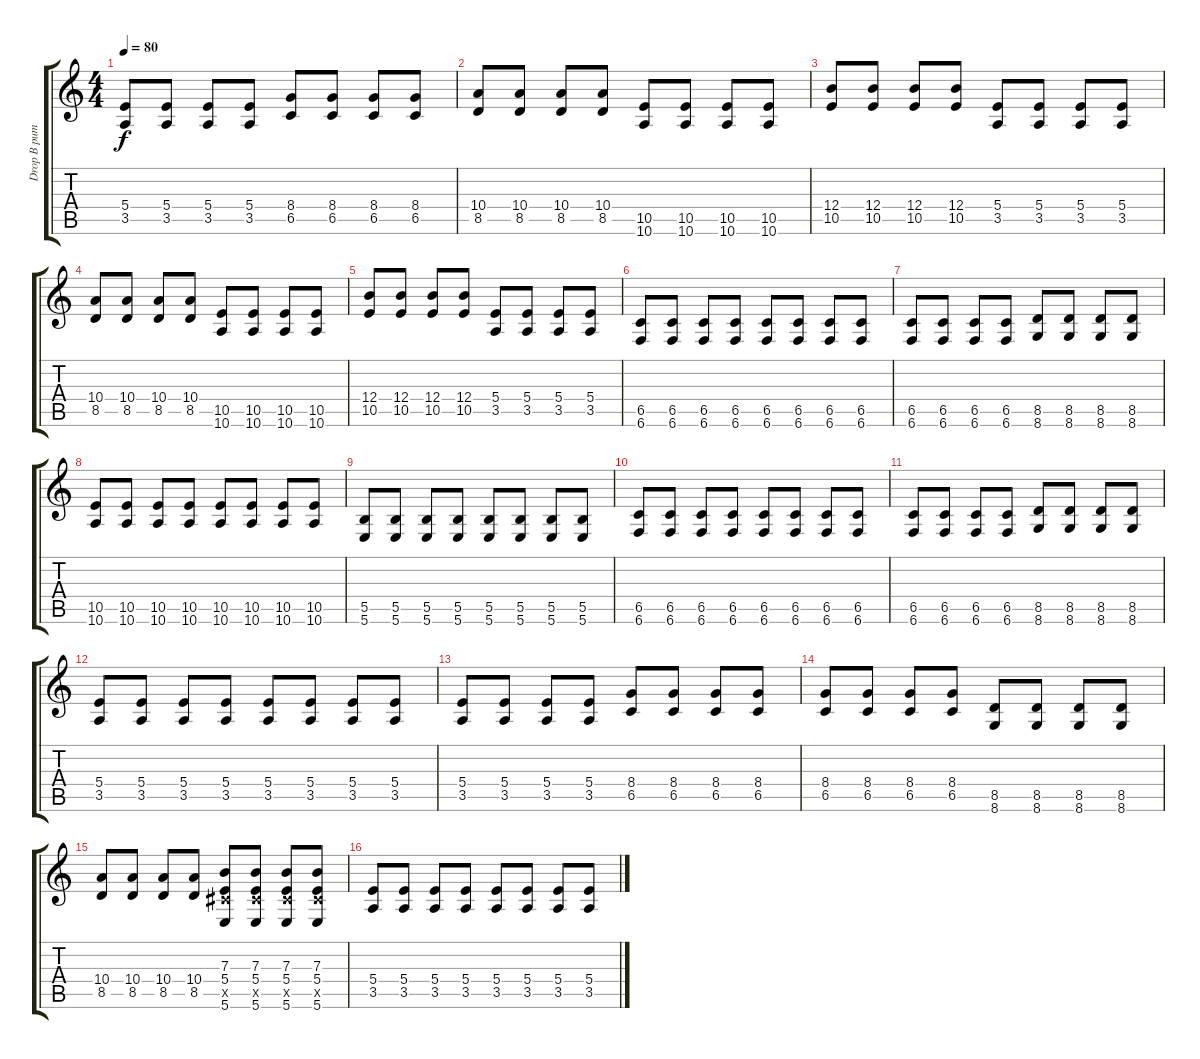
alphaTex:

\track ("Drop B ритм" "Drop B рит") {instrument distortionguitar}
\staff {score tabs}
\tuning (Db4 Ab3 E3 B2 Gb2 B1) {hide}
\ts (4 4)
\tempo 80
\clef g2
\ks c
(5.4 3.5).8{dy f} (5.4 3.5).8 (5.4 3.5).8 (5.4 3.5).8 (8.4 6.5).8 (8.4 6.5).8 (8.4 6.5).8 (8.4 6.5).8 |
(10.4 8.5).8 (10.4 8.5).8 (10.4 8.5).8 (10.4 8.5).8 (10.5 10.6).8 (10.5 10.6).8 (10.5 10.6).8 (10.5 10.6).8 |
(12.4 10.5).8 (12.4 10.5).8 (12.4 10.5).8 (12.4 10.5).8 (5.4 3.5).8 (5.4 3.5).8 (5.4 3.5).8 (5.4 3.5).8 |
(10.4 8.5).8 (10.4 8.5).8 (10.4 8.5).8 (10.4 8.5).8 (10.5 10.6).8 (10.5 10.6).8 (10.5 10.6).8 (10.5 10.6).8 |
(12.4 10.5).8 (12.4 10.5).8 (12.4 10.5).8 (12.4 10.5).8 (5.4 3.5).8 (5.4 3.5).8 (5.4 3.5).8 (5.4 3.5).8 |
(6.5 6.6).8 (6.5 6.6).8 (6.5 6.6).8 (6.5 6.6).8 (6.5 6.6).8 (6.5 6.6).8 (6.5 6.6).8 (6.5 6.6).8 |
(6.5 6.6).8 (6.5 6.6).8 (6.5 6.6).8 (6.5 6.6).8 (8.5 8.6).8 (8.5 8.6).8 (8.5 8.6).8 (8.5 8.6).8 |
(10.5 10.6).8 (10.5 10.6).8 (10.5 10.6).8 (10.5 10.6).8 (10.5 10.6).8 (10.5 10.6).8 (10.5 10.6).8 (10.5 10.6).8 |
(5.5 5.6).8 (5.5 5.6).8 (5.5 5.6).8 (5.5 5.6).8 (5.5 5.6).8 (5.5 5.6).8 (5.5 5.6).8 (5.5 5.6).8 |
(6.5 6.6).8 (6.5 6.6).8 (6.5 6.6).8 (6.5 6.6).8 (6.5 6.6).8 (6.5 6.6).8 (6.5 6.6).8 (6.5 6.6).8 |
(6.5 6.6).8 (6.5 6.6).8 (6.5 6.6).8 (6.5 6.6).8 (8.5 8.6).8 (8.5 8.6).8 (8.5 8.6).8 (8.5 8.6).8 |
(5.4 3.5).8 (5.4 3.5).8 (5.4 3.5).8 (5.4 3.5).8 (5.4 3.5).8 (5.4 3.5).8 (5.4 3.5).8 (5.4 3.5).8 |
(5.4 3.5).8 (5.4 3.5).8 (5.4 3.5).8 (5.4 3.5).8 (8.4 6.5).8 (8.4 6.5).8 (8.4 6.5).8 (8.4 6.5).8 |
(8.4 6.5).8 (8.4 6.5).8 (8.4 6.5).8 (8.4 6.5).8 (8.5 8.6).8 (8.5 8.6).8 (8.5 8.6).8 (8.5 8.6).8 |
(10.4 8.5).8 (10.4 8.5).8 (10.4 8.5).8 (10.4 8.5).8 (7.3 5.4 7.5{x} 5.6).8 (7.3 5.4 7.5{x} 5.6).8 (7.3 5.4 7.5{x} 5.6).8 (7.3 5.4 7.5{x} 5.6).8 |
(5.4 3.5).8 (5.4 3.5).8 (5.4 3.5).8 (5.4 3.5).8 (5.4 3.5).8 (5.4 3.5).8 (5.4 3.5).8 (5.4 3.5).8
